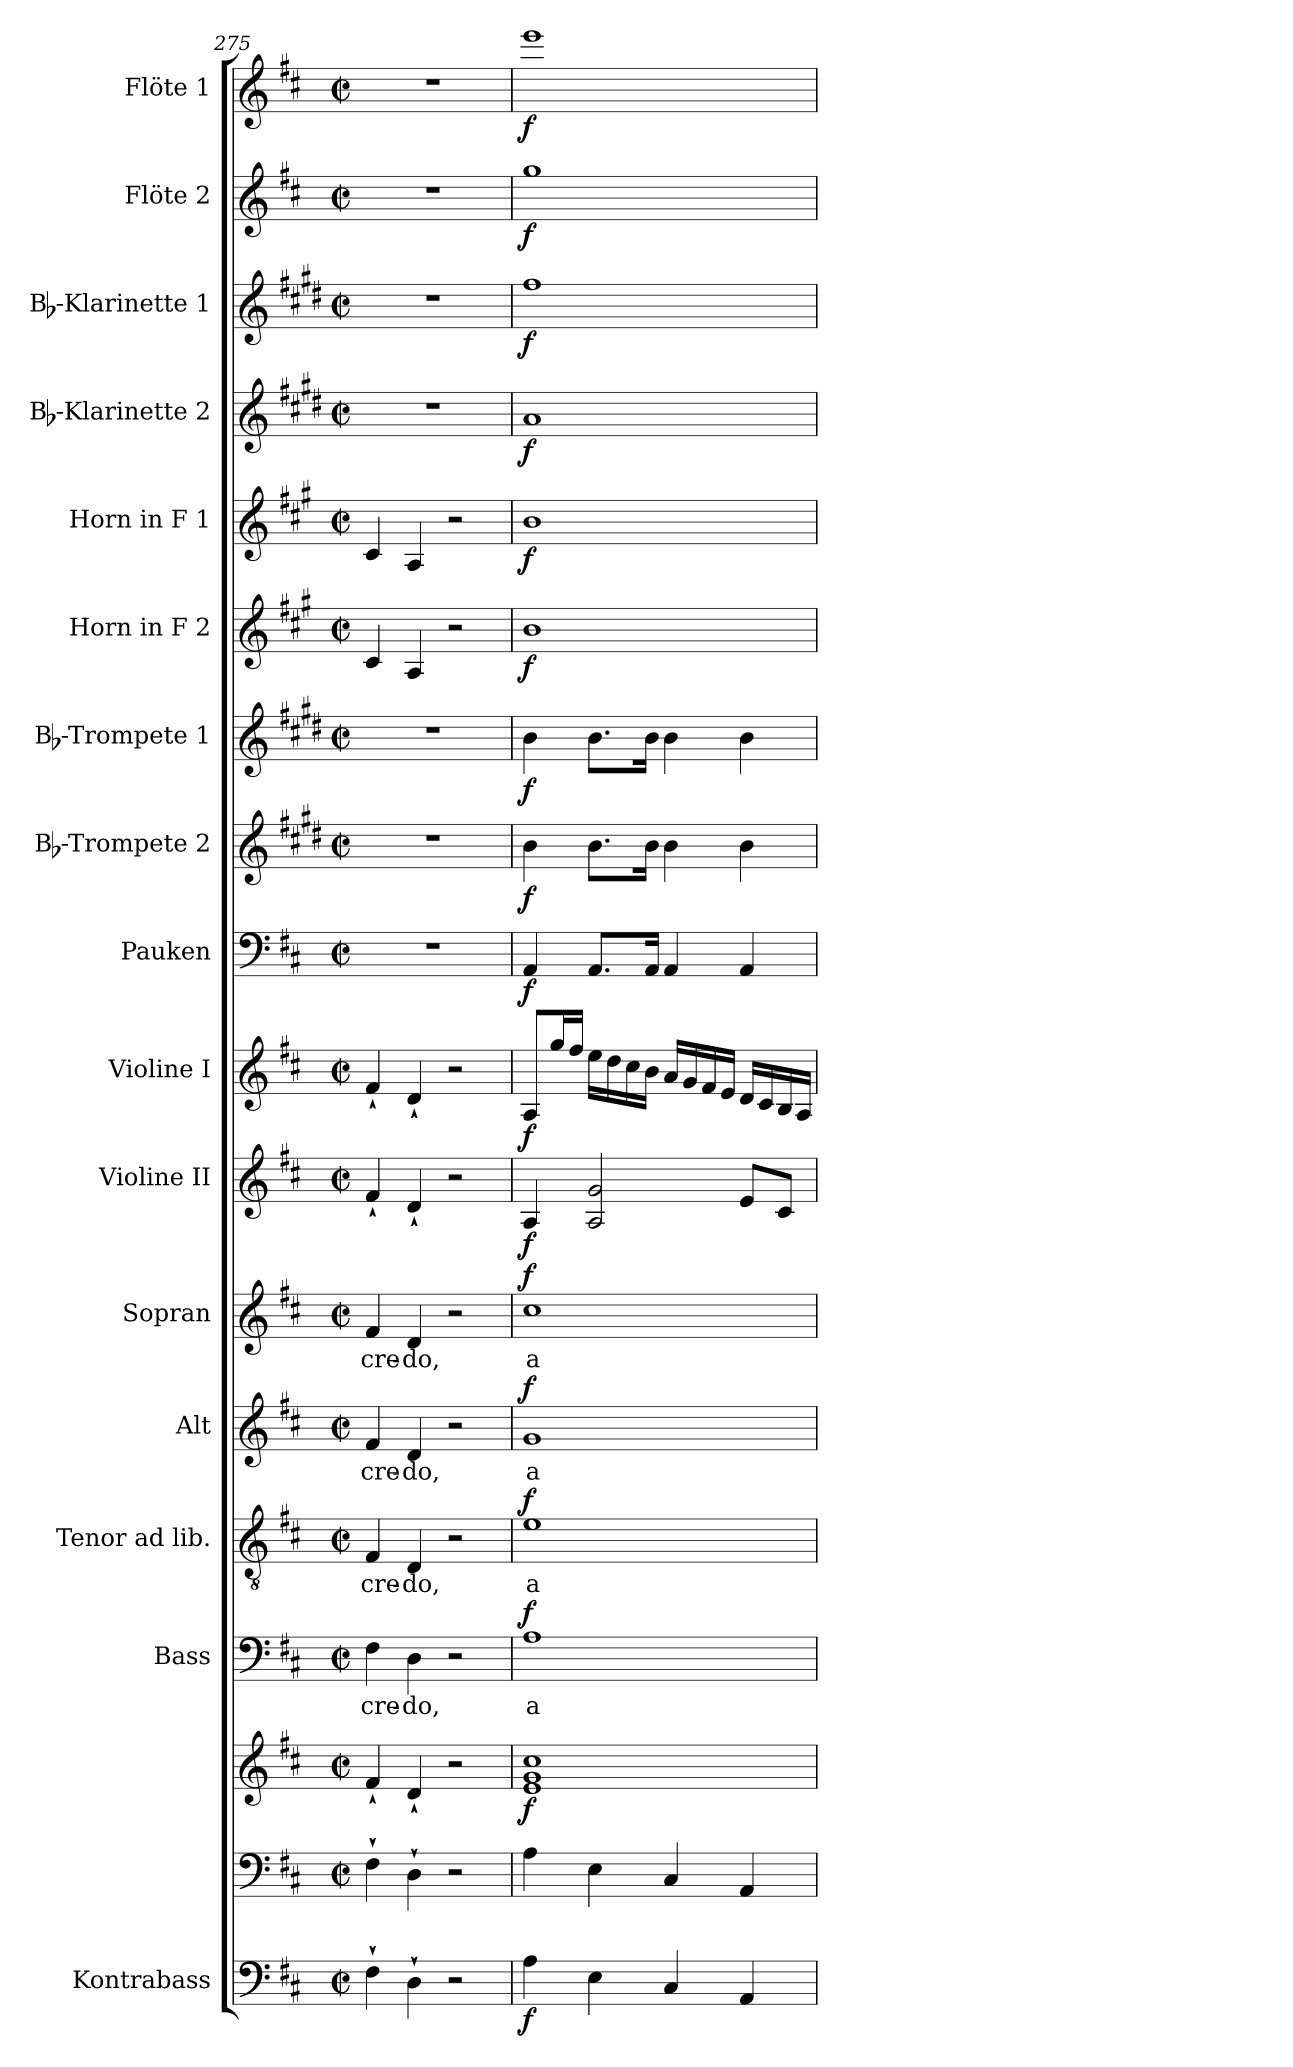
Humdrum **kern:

**kern	**dynam	**kern	**kern	**dynam	**kern	**text	**dynam	**kern	**text	**dynam	**kern	**text	**dynam	**kern	**text	**dynam	**kern	**dynam	**kern	**dynam	**kern	**dynam	**kern	**dynam	**kern	**dynam	**kern	**dynam	**kern	**dynam	**kern	**dynam	**kern	**dynam	**kern	**dynam	**kern	**dynam
*part17	*part17	*part16	*part16	*part16	*part15	*part15	*part15	*part14	*part14	*part14	*part13	*part13	*part13	*part12	*part12	*part12	*part11	*part11	*part10	*part10	*part9	*part9	*part8	*part8	*part7	*part7	*part6	*part6	*part5	*part5	*part4	*part4	*part3	*part3	*part2	*part2	*part1	*part1
*staff18	*staff18	*staff17	*staff16	*staff16/17	*staff15	*staff15	*staff15	*staff14	*staff14	*staff14	*staff13	*staff13	*staff13	*staff12	*staff12	*staff12	*staff11	*staff11	*staff10	*staff10	*staff9	*staff9	*staff8	*staff8	*staff7	*staff7	*staff6	*staff6	*staff5	*staff5	*staff4	*staff4	*staff3	*staff3	*staff2	*staff2	*staff1	*staff1
*I"Kontrabass	*	*	*	*	*I"Bass	*	*	*I"Tenor ad lib.	*	*	*I"Alt	*	*	*I"Sopran	*	*	*I"Violine II	*	*I"Violine I	*	*I"Pauken	*	*I"Bb-Trompete 2	*	*I"Bb-Trompete 1	*	*I"Horn in F 2	*	*I"Horn in F 1	*	*I"Bb-Klarinette 2	*	*I"Bb-Klarinette 1	*	*I"Flöte 2	*	*I"Flöte 1	*
*I'Kb.	*	*	*	*	*I'B.	*	*	*I'T.	*	*	*I'A.	*	*	*I'S.	*	*	*I'Vl. II	*	*I'Vl. I	*	*I'Pk.	*	*I'Bb Trp. 2	*	*I'Bb Trp. 1	*	*	*	*	*	*I'Bb Kl. 2	*	*I'Bb Kl. 1	*	*I'Fl. 2	*	*I'Fl. 1	*
*clefF4	*	*clefF4	*clefG2	*	*clefF4	*	*	*clefGv2	*	*	*clefG2	*	*	*clefG2	*	*	*clefG2	*	*clefG2	*	*clefF4	*	*clefG2	*	*clefG2	*	*clefG2	*	*clefG2	*	*clefG2	*	*clefG2	*	*clefG2	*	*clefG2	*
*ITrd7c12	*	*	*	*	*	*	*	*	*	*	*	*	*	*	*	*	*	*	*	*	*	*	*ITrd1c2	*	*ITrd1c2	*	*ITrd4c7	*	*ITrd4c7	*	*ITrd1c2	*	*ITrd1c2	*	*	*	*	*
*k[f#c#]	*	*k[f#c#]	*k[f#c#]	*	*k[f#c#]	*	*	*k[f#c#]	*	*	*k[f#c#]	*	*	*k[f#c#]	*	*	*k[f#c#]	*	*k[f#c#]	*	*k[f#c#]	*	*k[f#c#]	*	*k[f#c#]	*	*k[f#c#]	*	*k[f#c#]	*	*k[f#c#]	*	*k[f#c#]	*	*k[f#c#]	*	*k[f#c#]	*
*D:	*	*D:	*D:	*	*D:	*	*	*D:	*	*	*D:	*	*	*D:	*	*	*D:	*	*D:	*	*D:	*	*D:	*	*D:	*	*D:	*	*D:	*	*D:	*	*D:	*	*D:	*	*D:	*
*M2/2	*	*M2/2	*M2/2	*	*M2/2	*	*	*M2/2	*	*	*M2/2	*	*	*M2/2	*	*	*M2/2	*	*M2/2	*	*M2/2	*	*M2/2	*	*M2/2	*	*M2/2	*	*M2/2	*	*M2/2	*	*M2/2	*	*M2/2	*	*M2/2	*
*met(c|)	*	*met(c|)	*met(c|)	*	*met(c|)	*	*	*met(c|)	*	*	*met(c|)	*	*	*met(c|)	*	*	*met(c|)	*	*met(c|)	*	*met(c|)	*	*met(c|)	*	*met(c|)	*	*met(c|)	*	*met(c|)	*	*met(c|)	*	*met(c|)	*	*met(c|)	*	*met(c|)	*
=275	=275	=275	=275	=275	=275	=275	=275	=275	=275	=275	=275	=275	=275	=275	=275	=275	=275	=275	=275	=275	=275	=275	=275	=275	=275	=275	=275	=275	=275	=275	=275	=275	=275	=275	=275	=275	=275	=275
!	!	!	!	!	!	!LO:LY:b	!	!	!LO:LY:b	!	!	!LO:LY:b	!	!	!LO:LY:b	!	!	!	!	!	!	!	!	!	!	!	!	!	!	!	!	!	!	!	!	!	!	!
4FF#`>\	.	4F#`>\	4f#`</	.	4F#\	cre-	.	4F#/	cre-	.	4f#/	cre-	.	4f#/	cre-	.	4f#`</	.	4f#`</	.	1r	.	1r	.	1r	.	4F#/	.	4F#/	.	1r	.	1r	.	1r	.	1r	.
!	!	!	!	!	!	!LO:LY:b	!	!	!LO:LY:b	!	!	!LO:LY:b	!	!	!LO:LY:b	!	!	!	!	!	!	!	!	!	!	!	!	!	!	!	!	!	!	!	!	!	!	!
4DD`>\	.	4D`>\	4d`</	.	4D\	-do,	.	4D/	-do,	.	4d/	-do,	.	4d/	-do,	.	4d`</	.	4d`</	.	.	.	.	.	.	.	4D/	.	4D/	.	.	.	.	.	.	.	.	.
2r	.	2r	2r	.	2r	.	.	2r	.	.	2r	.	.	2r	.	.	2r	.	2r	.	.	.	.	.	.	.	2r	.	2r	.	.	.	.	.	.	.	.	.
=276	=276	=276	=276	=276	=276	=276	=276	=276	=276	=276	=276	=276	=276	=276	=276	=276	=276	=276	=276	=276	=276	=276	=276	=276	=276	=276	=276	=276	=276	=276	=276	=276	=276	=276	=276	=276	=276	=276
!	!LO:DY:b	!	!	!LO:DY:b	!	!LO:LY:b	!LO:DY:a	!	!LO:LY:b	!LO:DY:a	!	!LO:LY:b	!LO:DY:a	!	!LO:LY:b	!LO:DY:a	!	!LO:DY:b	!	!LO:DY:b	!	!LO:DY:b	!	!LO:DY:b	!	!LO:DY:b	!	!LO:DY:b	!	!LO:DY:b	!	!LO:DY:b	!	!LO:DY:b	!	!LO:DY:b	!	!LO:DY:b
4AA\	f	4A\	1e 1g 1cc#	f	1A	a-	f	1e	a-	f	1g	a-	f	1cc#	a-	f	4A/	f	8A/L	f	4AA/	f	4a\	f	4a\	f	1e	f	1e	f	1g	f	1ee	f	1gg	f	1eee	f
.	.	.	.	.	.	.	.	.	.	.	.	.	.	.	.	.	.	.	16gg/L	.	.	.	.	.	.	.	.	.	.	.	.	.	.	.	.	.	.	.
.	.	.	.	.	.	.	.	.	.	.	.	.	.	.	.	.	.	.	16ff#/JJ	.	.	.	.	.	.	.	.	.	.	.	.	.	.	.	.	.	.	.
4EE\	.	4E\	.	.	.	.	.	.	.	.	.	.	.	.	.	.	2A/ 2g/	.	16ee\LL	.	8.AA/L	.	8.a\L	.	8.a\L	.	.	.	.	.	.	.	.	.	.	.	.	.
.	.	.	.	.	.	.	.	.	.	.	.	.	.	.	.	.	.	.	16dd\	.	.	.	.	.	.	.	.	.	.	.	.	.	.	.	.	.	.	.
.	.	.	.	.	.	.	.	.	.	.	.	.	.	.	.	.	.	.	16cc#\	.	.	.	.	.	.	.	.	.	.	.	.	.	.	.	.	.	.	.
.	.	.	.	.	.	.	.	.	.	.	.	.	.	.	.	.	.	.	16b\JJ	.	16AA/Jk	.	16a\Jk	.	16a\Jk	.	.	.	.	.	.	.	.	.	.	.	.	.
4CC#/	.	4C#/	.	.	.	.	.	.	.	.	.	.	.	.	.	.	.	.	16a/LL	.	4AA/	.	4a\	.	4a\	.	.	.	.	.	.	.	.	.	.	.	.	.
.	.	.	.	.	.	.	.	.	.	.	.	.	.	.	.	.	.	.	16g/	.	.	.	.	.	.	.	.	.	.	.	.	.	.	.	.	.	.	.
.	.	.	.	.	.	.	.	.	.	.	.	.	.	.	.	.	.	.	16f#/	.	.	.	.	.	.	.	.	.	.	.	.	.	.	.	.	.	.	.
.	.	.	.	.	.	.	.	.	.	.	.	.	.	.	.	.	.	.	16e/JJ	.	.	.	.	.	.	.	.	.	.	.	.	.	.	.	.	.	.	.
4AAA/	.	4AA/	.	.	.	.	.	.	.	.	.	.	.	.	.	.	8e/L	.	16d/LL	.	4AA/	.	4a\	.	4a\	.	.	.	.	.	.	.	.	.	.	.	.	.
.	.	.	.	.	.	.	.	.	.	.	.	.	.	.	.	.	.	.	16c#/	.	.	.	.	.	.	.	.	.	.	.	.	.	.	.	.	.	.	.
.	.	.	.	.	.	.	.	.	.	.	.	.	.	.	.	.	8c#/J	.	16B/	.	.	.	.	.	.	.	.	.	.	.	.	.	.	.	.	.	.	.
.	.	.	.	.	.	.	.	.	.	.	.	.	.	.	.	.	.	.	16A/JJ	.	.	.	.	.	.	.	.	.	.	.	.	.	.	.	.	.	.	.
=	=	=	=	=	=	=	=	=	=	=	=	=	=	=	=	=	=	=	=	=	=	=	=	=	=	=	=	=	=	=	=	=	=	=	=	=	=	=
*-	*-	*-	*-	*-	*-	*-	*-	*-	*-	*-	*-	*-	*-	*-	*-	*-	*-	*-	*-	*-	*-	*-	*-	*-	*-	*-	*-	*-	*-	*-	*-	*-	*-	*-	*-	*-	*-	*-
